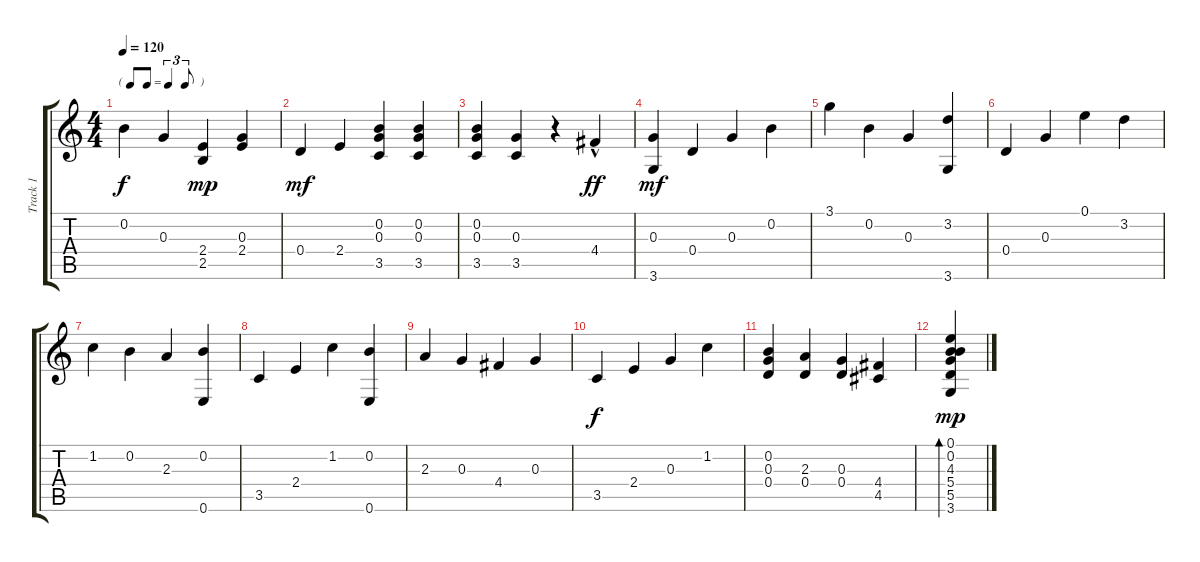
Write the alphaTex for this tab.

\track ("Track 1" "Track 1") {instrument acousticguitarnylon}
\staff {score tabs}
\tuning (E4 B3 G3 D3 A2 E2) {hide}
\ts (4 4)
\tf triplet8th
\tempo 120
\clef g2
\ks c
0.2.4{dy f} 0.3.4 (2.4 2.5).4{dy mp} (0.3 2.4).4 |
0.4.4{dy mf} 2.4.4 (0.2 0.3 3.5).4 (0.2 0.3 3.5).4 |
(0.2 0.3 3.5).4 (0.3 3.5).4 r.4 4.4{hac}.4{dy ff} |
(0.3 3.6).4{dy mf} 0.4.4 0.3.4 0.2.4 |
3.1.4 0.2.4 0.3.4 (3.2 3.6).4 |
0.4.4 0.3.4 0.1.4 3.2.4 |
1.2.4 0.2.4 2.3.4 (0.2 0.6).4 |
3.5.4 2.4.4 1.2.4 (0.2 0.6).4 |
2.3.4 0.3.4 4.4.4 0.3.4 |
3.5.4{dy f} 2.4.4 0.3.4 1.2.4 |
(0.2 0.3 0.4).4 (2.3 0.4).4 (0.3 0.4).4 (4.4 4.5).4 |
(0.1 0.2 4.3 5.4 5.5 3.6).4{bd 240 dy mp}
